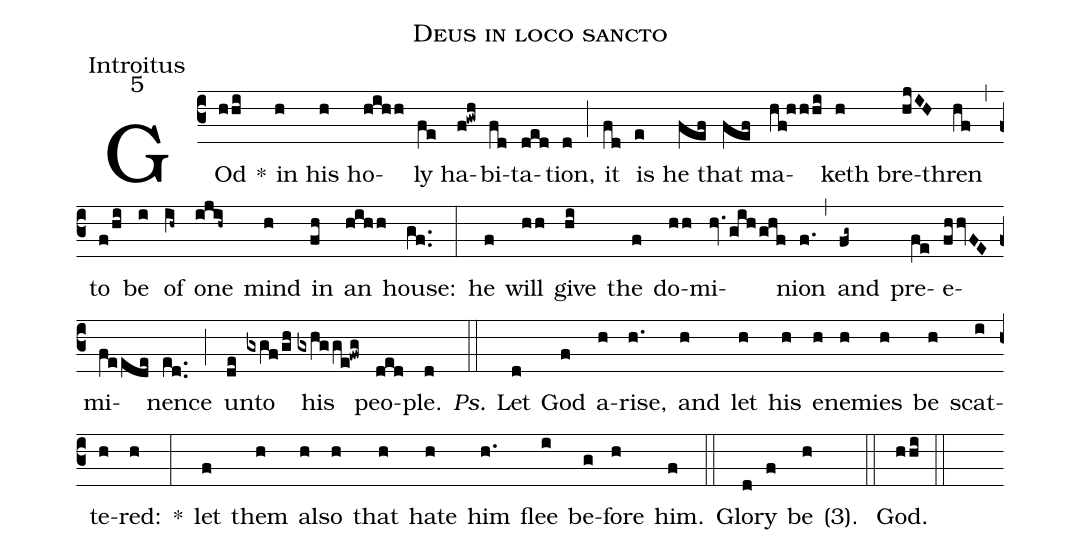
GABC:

name:Deus in loco sancto;
office-part:Introitus;
mode:5;
%%
(c3) GOd(hhi) *() in(h) his(h) ho(hihh)ly(fe) ha(f!gwh)bi(fd)ta(ded)tion,(d) (;) it(fd) is(e) he(fef) that(fef) ma(hf!hhhi)keth(h) bre(hjIH)thren(hf) (,) to(f/hi) be(i) of(ih~) one(ijih~) mind(h) in(fh) an(hihh) house:(gf..) (:) he(f) will(hh) give(hi) the(f) do(hh)mi(hv./gih/ghf)nion(f.) (,) and(fg~) pre(fe)e(fhhvFE)mi(feede)nence(ed..) (;) un(de)to(gxgf/gh) his(gxhgge!fwg) peo(ded)ple.(d) <i>Ps.</i>(::) Let(d) God(f) a(h)rise,(h.) and(h) let(h) his(h) e(h)ne(h)mies(h) be(h) scat(i)te(h)red:(h) *(:) let(f) them(h) al(h)so(h) that(h) hate(h) him(h.) flee(i) be(g)fore(h) him.(f) (::) Glo(d)ry(f) be(h) <v>(</v>3<v>)</v>.() (::) God.(hhi) (::)
